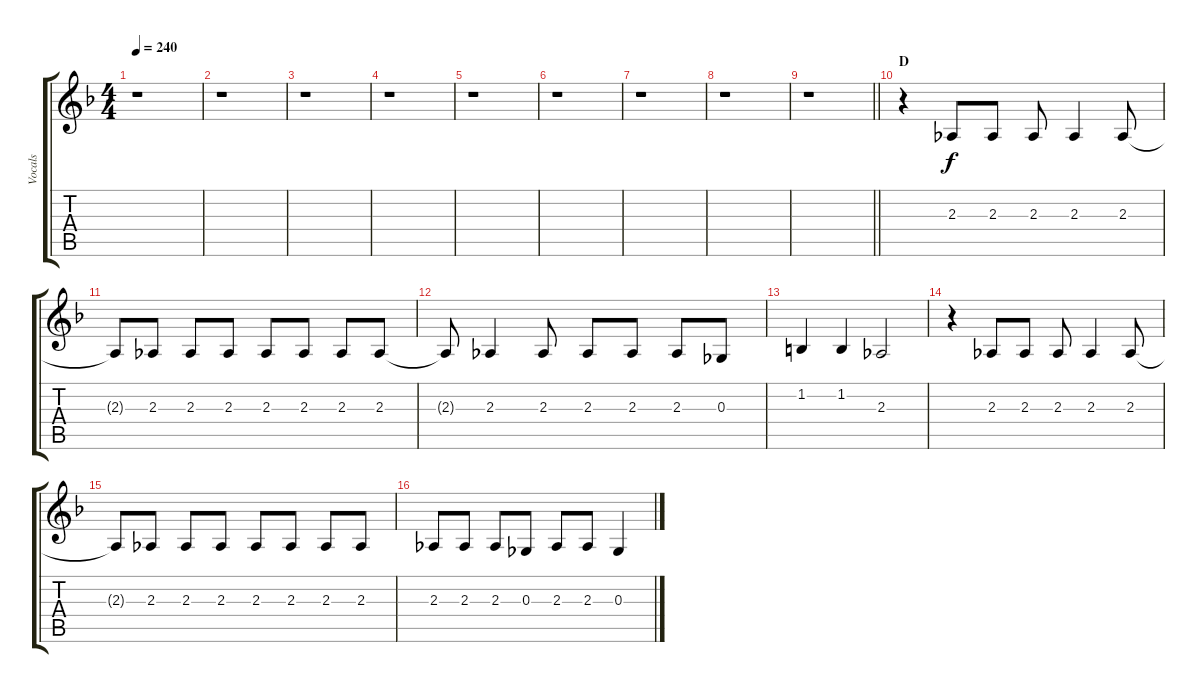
\track ("Vocals" "Vocals") {instrument voiceoohs}
\staff {score tabs}
\tuning (Eb4 Bb3 Gb3 Db3 Ab2 Eb2) {hide}
\ts (4 4)
\tempo 240
\clef g2
\ks f
r.1{dy f} |
r.1 |
r.1 |
r.1 |
r.1 |
r.1 |
r.1 |
r.1 |
\barLineRight lightlight
r.1 |
\section ("" "D")
r.4 2.3.8 2.3.8 2.3.8 2.3.4 2.3.8 |
2.3{t}.8 2.3.8 2.3.8 2.3.8 2.3.8 2.3.8 2.3.8 2.3.8 |
2.3{t}.8 2.3.4 2.3.8 2.3.8 2.3.8 2.3.8 0.3.8 |
1.2.4 1.2.4 2.3.2 |
r.4 2.3.8 2.3.8 2.3.8 2.3.4 2.3.8 |
2.3{t}.8 2.3.8 2.3.8 2.3.8 2.3.8 2.3.8 2.3.8 2.3.8 |
2.3.8 2.3.8 2.3.8 0.3.8 2.3.8 2.3.8 0.3.4
